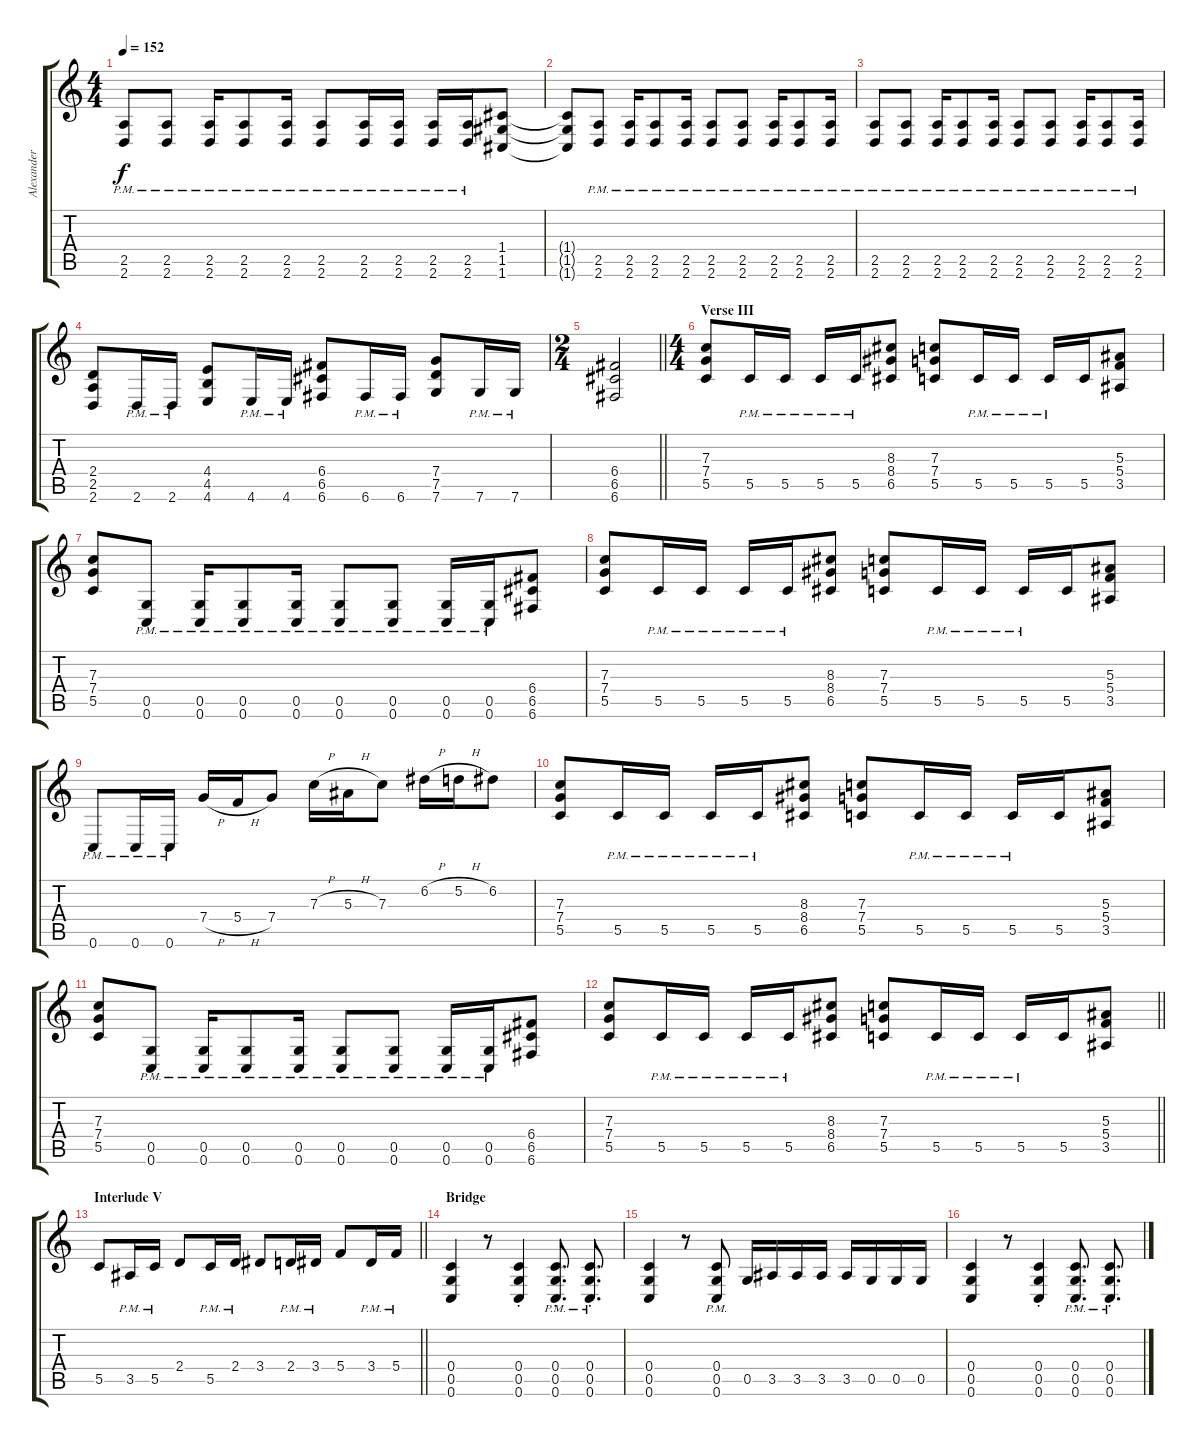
\track ("Alexander (Rythm Guitar)" "Alexander ") {instrument overdrivenguitar}
\staff {score tabs}
\tuning (D4 A3 F3 C3 G2 C2) {hide}
\ts (4 4)
\tempo 152
\clef g2
\ks c
(2.5{pm} 2.6{pm}).8{dy f} (2.5{pm} 2.6{pm}).8 (2.5{pm} 2.6{pm}).16 (2.5{pm} 2.6{pm}).8 (2.5{pm} 2.6{pm}).16 (2.5{pm} 2.6{pm}).8 (2.5{pm} 2.6{pm}).16 (2.5{pm} 2.6{pm}).16 (2.5{pm} 2.6{pm}).16 (2.5{pm} 2.6{pm}).16 (1.4 1.5 1.6).8 |
(1.4{t} 1.5{t} 1.6{t}).8 (2.5{pm} 2.6{pm}).8 (2.5{pm} 2.6{pm}).16 (2.5{pm} 2.6{pm}).8 (2.5{pm} 2.6{pm}).16 (2.5{pm} 2.6{pm}).8 (2.5{pm} 2.6{pm}).8 (2.5{pm} 2.6{pm}).16 (2.5{pm} 2.6{pm}).8 (2.5{pm} 2.6{pm}).16 |
(2.5{pm} 2.6{pm}).8 (2.5{pm} 2.6{pm}).8 (2.5{pm} 2.6{pm}).16 (2.5{pm} 2.6{pm}).8 (2.5{pm} 2.6{pm}).16 (2.5{pm} 2.6{pm}).8 (2.5{pm} 2.6{pm}).8 (2.5{pm} 2.6{pm}).16 (2.5{pm} 2.6{pm}).8 (2.5{pm} 2.6{pm}).16 |
(2.4 2.5 2.6).8 2.6{pm}.16 2.6{pm}.16 (4.4 4.5 4.6).8 4.6{pm}.16 4.6{pm}.16 (6.4 6.5 6.6).8 6.6{pm}.16 6.6{pm}.16 (7.4 7.5 7.6).8 7.6{pm}.16 7.6{pm}.16 |
\ts (2 4)
\barLineRight lightlight
(6.4 6.5 6.6).2 |
\ts (4 4)
\section ("" "Verse III")
(7.3 7.4 5.5).8{volume 13 balance 14 instrument overdrivenguitar} 5.5{pm}.16 5.5{pm}.16 5.5{pm}.16 5.5{pm}.16 (8.3 8.4 6.5).8 (7.3 7.4 5.5).8 5.5{pm}.16 5.5{pm}.16 5.5{pm}.16 5.5.16 (5.3 5.4 3.5).8 |
(7.3 7.4 5.5).8 (0.5{pm} 0.6{pm}).8 (0.5{pm} 0.6{pm}).16 (0.5{pm} 0.6{pm}).8 (0.5{pm} 0.6{pm}).16 (0.5{pm} 0.6{pm}).8 (0.5{pm} 0.6{pm}).8 (0.5{pm} 0.6{pm}).16 (0.5{pm} 0.6{pm}).16 (6.4 6.5 6.6).8 |
(7.3 7.4 5.5).8 5.5{pm}.16 5.5{pm}.16 5.5{pm}.16 5.5{pm}.16 (8.3 8.4 6.5).8 (7.3 7.4 5.5).8 5.5{pm}.16 5.5{pm}.16 5.5{pm}.16 5.5.16 (5.3 5.4 3.5).8 |
0.6{pm}.8{volume 14} 0.6{pm}.16 0.6{pm}.16 7.4{h}.16{volume 16} 5.4{h}.16 7.4.8 7.3{h}.16 5.3{h}.16 7.3.8 6.2{h}.16 5.2{h}.16 6.2.8 |
(7.3 7.4 5.5).8{volume 13} 5.5{pm}.16 5.5{pm}.16 5.5{pm}.16 5.5{pm}.16 (8.3 8.4 6.5).8 (7.3 7.4 5.5).8 5.5{pm}.16 5.5{pm}.16 5.5{pm}.16 5.5.16 (5.3 5.4 3.5).8 |
(7.3 7.4 5.5).8 (0.5{pm} 0.6{pm}).8 (0.5{pm} 0.6{pm}).16 (0.5{pm} 0.6{pm}).8 (0.5{pm} 0.6{pm}).16 (0.5{pm} 0.6{pm}).8 (0.5{pm} 0.6{pm}).8 (0.5{pm} 0.6{pm}).16 (0.5{pm} 0.6{pm}).16 (6.4 6.5 6.6).8 |
\barLineRight lightlight
(7.3 7.4 5.5).8 5.5{pm}.16 5.5{pm}.16 5.5{pm}.16 5.5{pm}.16 (8.3 8.4 6.5).8 (7.3 7.4 5.5).8 5.5{pm}.16 5.5{pm}.16 5.5{pm}.16 5.5.16 (5.3 5.4 3.5).8 |
\section ("" "Interlude V")
\barLineRight lightlight
5.5.8{volume 15} 3.5{pm}.16 5.5{pm}.16 2.4.8 5.5{pm}.16 2.4{pm}.16 3.4.8 2.4{pm}.16 3.4{pm}.16 5.4.8 3.4{pm}.16 5.4{pm}.16 |
\section ("" "Bridge")
(0.4 0.5 0.6).4{volume 13 balance 12 instrument overdrivenguitar} r.8 (0.4{st} 0.5{st} 0.6{st}).4{balance 14} (0.4{pm st} 0.5{pm st} 0.6{pm st}).8{d} (0.4{pm st} 0.5{pm st} 0.6{pm st}).8{d} |
(0.4 0.5 0.6).4 r.8 (0.4{pm} 0.5{pm} 0.6{pm}).8 0.5.16 3.5.16 3.5.16 3.5.16 3.5.16 0.5.16 0.5.16 0.5.16 |
(0.4 0.5 0.6).4 r.8 (0.4{st} 0.5{st} 0.6{st}).4 (0.4{pm st} 0.5{pm st} 0.6{pm st}).8{d} (0.4{pm st} 0.5{pm st} 0.6{pm st}).8{d}
